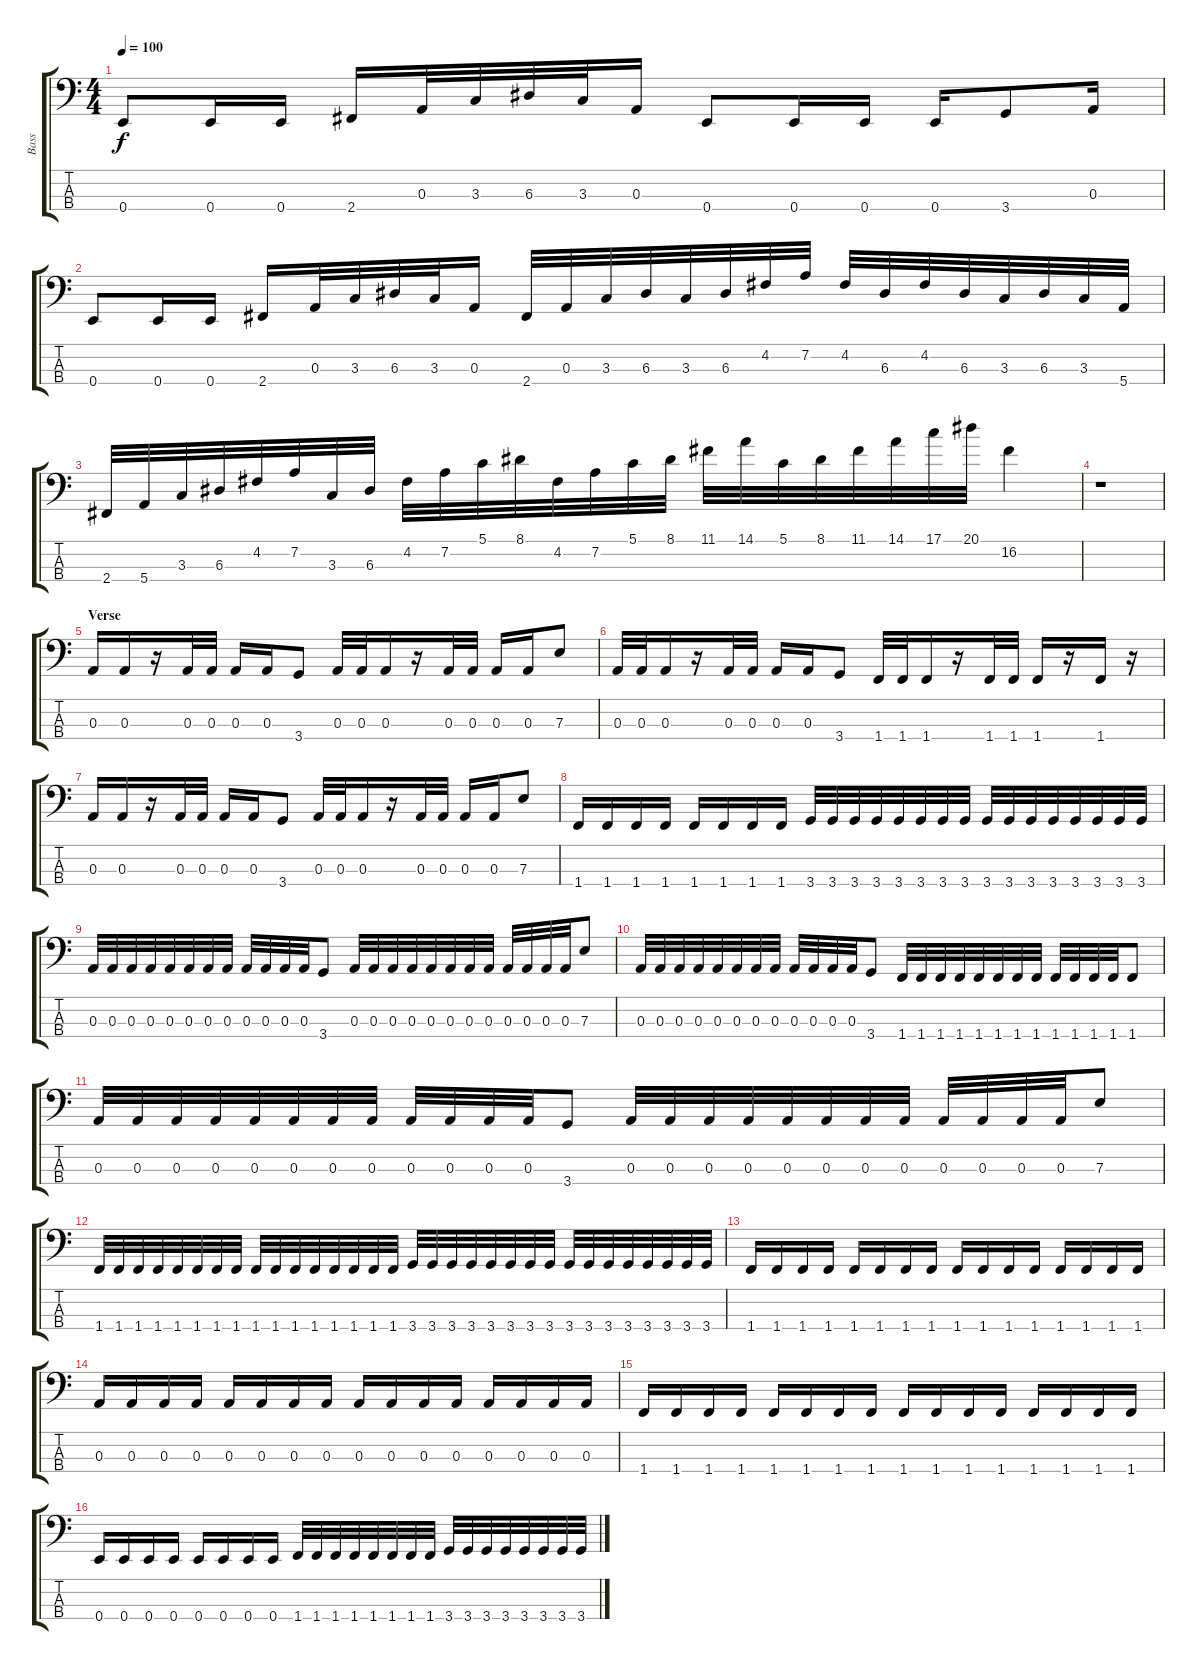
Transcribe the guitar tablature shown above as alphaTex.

\track ("Bass" "Bass") {instrument electricbassfinger}
\staff {score tabs}
\tuning (G2 D2 A1 E1) {hide}
\ts (4 4)
\tempo 100
\clef f4
\ks c
0.4.8{dy f} 0.4.16 0.4.16 2.4.16 0.3.32 3.3.32 6.3.32 3.3.32 0.3.16 0.4.8 0.4.16 0.4.16 0.4.16 3.4.8 0.3.16 |
0.4.8 0.4.16 0.4.16 2.4.16 0.3.32 3.3.32 6.3.32 3.3.32 0.3.16 2.4.32 0.3.32 3.3.32 6.3.32 3.3.32 6.3.32 4.2.32 7.2.32 4.2.32 6.3.32 4.2.32 6.3.32 3.3.32 6.3.32 3.3.32 5.4.32 |
2.4.32{volume 12} 5.4.32 3.3.32 6.3.32 4.2.32 7.2.32 3.3.32 6.3.32 4.2.32 7.2.32 5.1.32 8.1.32 4.2.32 7.2.32 5.1.32 8.1.32 11.1.32 14.1.32 5.1.32 8.1.32 11.1.32 14.1.32 17.1.32 20.1.32 16.2.4 |
r.1 |
\section ("" "Verse")
0.3.16{volume 14} 0.3.16 r.16 0.3.32 0.3.32 0.3.16 0.3.16 3.4.8 0.3.32 0.3.32 0.3.16 r.16 0.3.32 0.3.32 0.3.16 0.3.16 7.3.8 |
0.3.32 0.3.32 0.3.16 r.16 0.3.32 0.3.32 0.3.16 0.3.16 3.4.8 1.4.32 1.4.32 1.4.16 r.16 1.4.32 1.4.32 1.4.16 r.16 1.4.16 r.16 |
0.3.16 0.3.16 r.16 0.3.32 0.3.32 0.3.16 0.3.16 3.4.8 0.3.32 0.3.32 0.3.16 r.16 0.3.32 0.3.32 0.3.16 0.3.16 7.3.8 |
1.4.16 1.4.16 1.4.16 1.4.16 1.4.16 1.4.16 1.4.16 1.4.16 3.4.32 3.4.32 3.4.32 3.4.32 3.4.32 3.4.32 3.4.32 3.4.32 3.4.32 3.4.32 3.4.32 3.4.32 3.4.32 3.4.32 3.4.32 3.4.32 |
0.3.32 0.3.32 0.3.32 0.3.32 0.3.32 0.3.32 0.3.32 0.3.32 0.3.32 0.3.32 0.3.32 0.3.32 3.4.8 0.3.32 0.3.32 0.3.32 0.3.32 0.3.32 0.3.32 0.3.32 0.3.32 0.3.32 0.3.32 0.3.32 0.3.32 7.3.8 |
0.3.32 0.3.32 0.3.32 0.3.32 0.3.32 0.3.32 0.3.32 0.3.32 0.3.32 0.3.32 0.3.32 0.3.32 3.4.8 1.4.32 1.4.32 1.4.32 1.4.32 1.4.32 1.4.32 1.4.32 1.4.32 1.4.32 1.4.32 1.4.32 1.4.32 1.4.8 |
0.3.32 0.3.32 0.3.32 0.3.32 0.3.32 0.3.32 0.3.32 0.3.32 0.3.32 0.3.32 0.3.32 0.3.32 3.4.8 0.3.32 0.3.32 0.3.32 0.3.32 0.3.32 0.3.32 0.3.32 0.3.32 0.3.32 0.3.32 0.3.32 0.3.32 7.3.8 |
1.4.32 1.4.32 1.4.32 1.4.32 1.4.32 1.4.32 1.4.32 1.4.32 1.4.32 1.4.32 1.4.32 1.4.32 1.4.32 1.4.32 1.4.32 1.4.32 3.4.32 3.4.32 3.4.32 3.4.32 3.4.32 3.4.32 3.4.32 3.4.32 3.4.32 3.4.32 3.4.32 3.4.32 3.4.32 3.4.32 3.4.32 3.4.32 |
\section ("" "")
1.4.16 1.4.16 1.4.16 1.4.16 1.4.16 1.4.16 1.4.16 1.4.16 1.4.16 1.4.16 1.4.16 1.4.16 1.4.16 1.4.16 1.4.16 1.4.16 |
0.3.16 0.3.16 0.3.16 0.3.16 0.3.16 0.3.16 0.3.16 0.3.16 0.3.16 0.3.16 0.3.16 0.3.16 0.3.16 0.3.16 0.3.16 0.3.16 |
1.4.16 1.4.16 1.4.16 1.4.16 1.4.16 1.4.16 1.4.16 1.4.16 1.4.16 1.4.16 1.4.16 1.4.16 1.4.16 1.4.16 1.4.16 1.4.16 |
0.4.16 0.4.16 0.4.16 0.4.16 0.4.16 0.4.16 0.4.16 0.4.16 1.4.32 1.4.32 1.4.32 1.4.32 1.4.32 1.4.32 1.4.32 1.4.32 3.4.32 3.4.32 3.4.32 3.4.32 3.4.32 3.4.32 3.4.32 3.4.32
